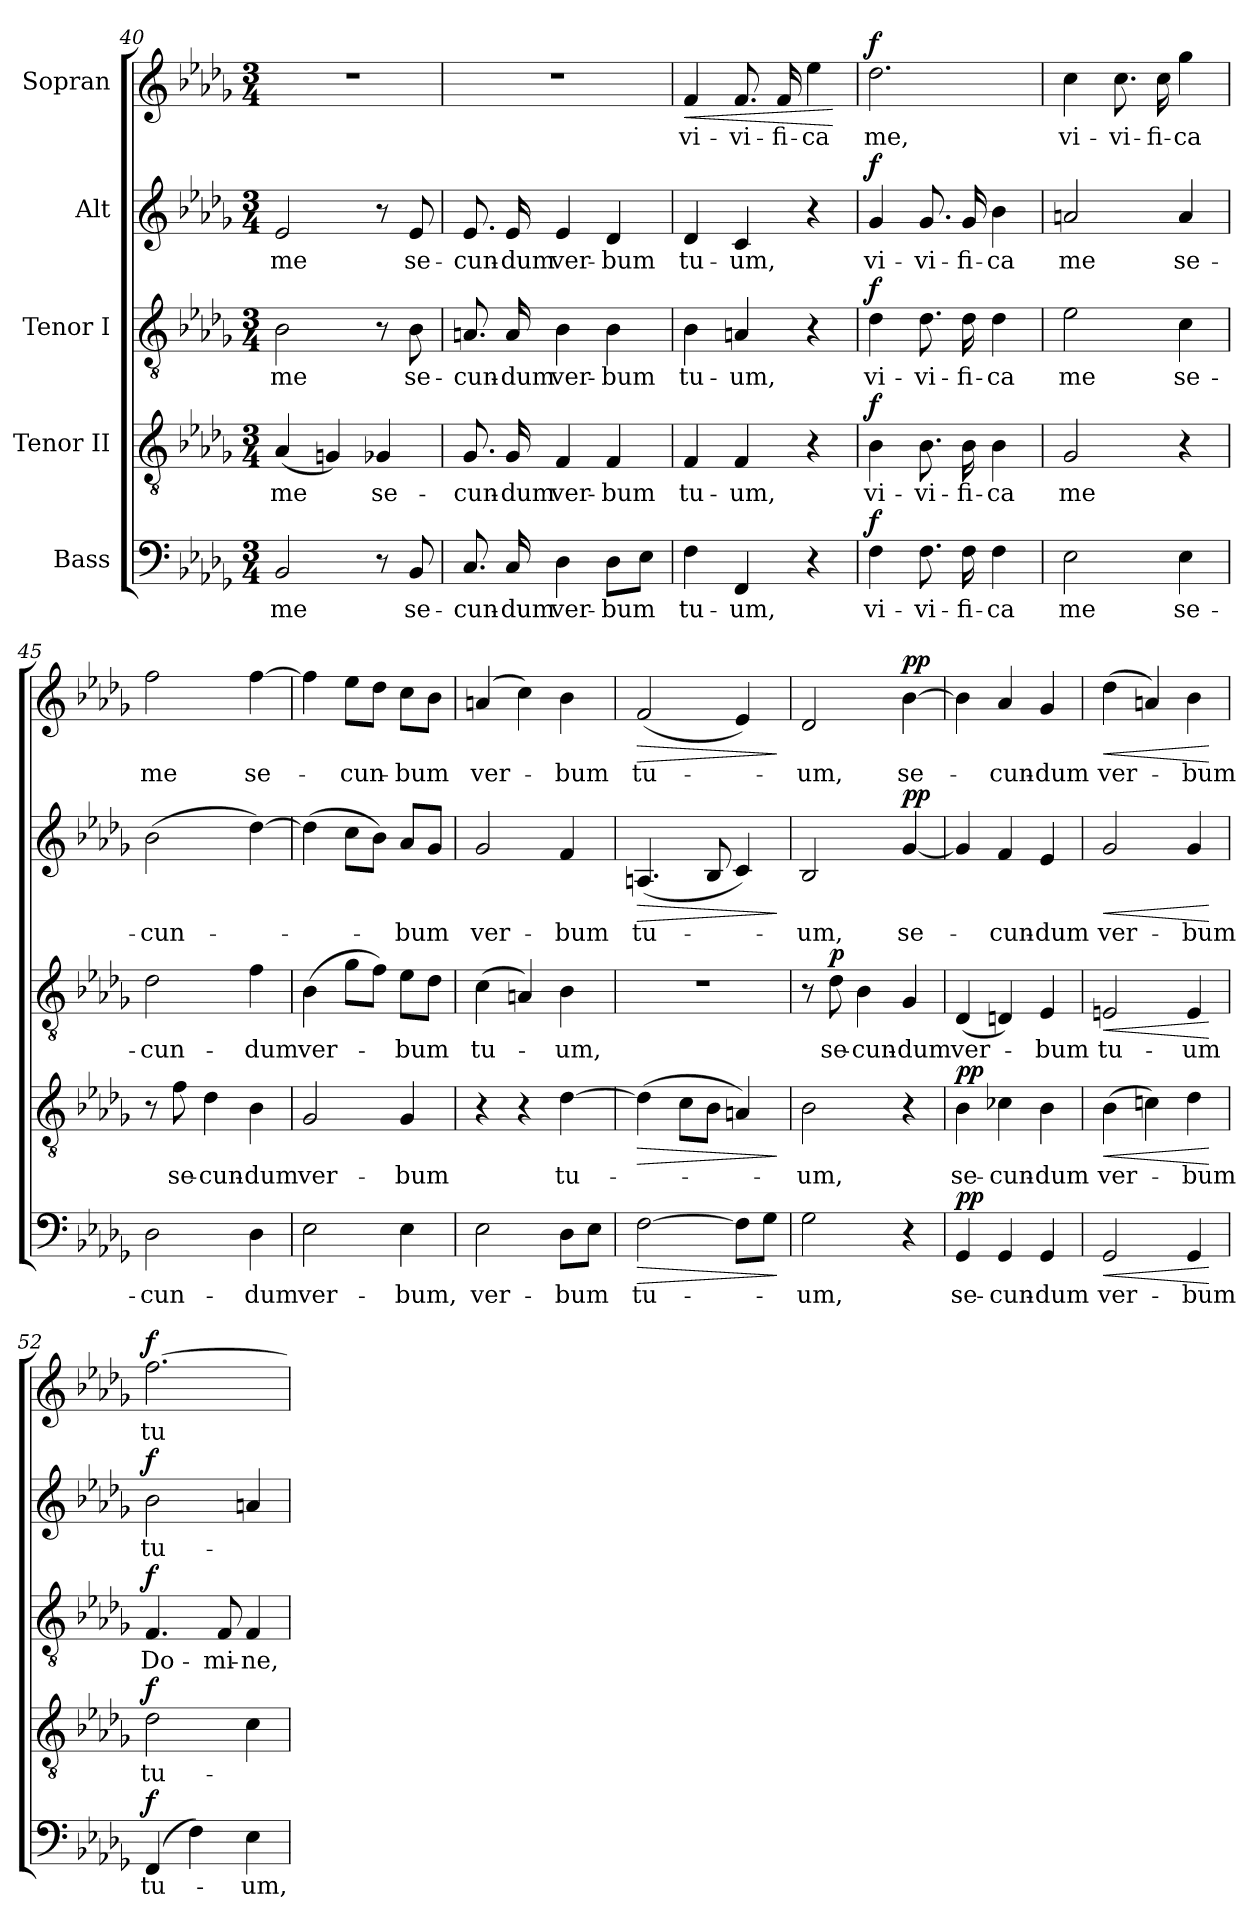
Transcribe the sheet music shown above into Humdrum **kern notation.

**kern	**text	**dynam	**kern	**text	**dynam	**kern	**text	**dynam	**kern	**text	**dynam	**kern	**text	**dynam
*part5	*part5	*part5	*part4	*part4	*part4	*part3	*part3	*part3	*part2	*part2	*part2	*part1	*part1	*part1
*staff5	*staff5	*staff5	*staff4	*staff4	*staff4	*staff3	*staff3	*staff3	*staff2	*staff2	*staff2	*staff1	*staff1	*staff1
*I"Bass	*	*	*I"Tenor II	*	*	*I"Tenor I	*	*	*I"Alt	*	*	*I"Sopran	*	*
*clefF4	*	*	*clefGv2	*	*	*clefGv2	*	*	*clefG2	*	*	*clefG2	*	*
*k[b-e-a-d-g-]	*	*	*k[b-e-a-d-g-]	*	*	*k[b-e-a-d-g-]	*	*	*k[b-e-a-d-g-]	*	*	*k[b-e-a-d-g-]	*	*
*D-:	*	*	*D-:	*	*	*D-:	*	*	*D-:	*	*	*D-:	*	*
*M3/4	*	*	*M3/4	*	*	*M3/4	*	*	*M3/4	*	*	*M3/4	*	*
=40	=40	=40	=40	=40	=40	=40	=40	=40	=40	=40	=40	=40	=40	=40
2BB-/	me	.	(4A-/	me	.	2B-\	me	.	2e-/	me	.	2.r	.	.
.	.	.	4Gn/)	.	.	.	.	.	.	.	.	.	.	.
8r	.	.	4G-X/	se-	.	8r	.	.	8r	.	.	.	.	.
8BB-/	se-	.	.	.	.	8B-\	se-	.	8e-/	se-	.	.	.	.
!!LO:LB:g=z
=41	=41	=41	=41	=41	=41	=41	=41	=41	=41	=41	=41	=41	=41	=41
8.C/	-cun-	.	8.G-/	-cun-	.	8.An/	-cun-	.	8.e-/	-cun-	.	2.r	.	.
16C/	-dum	.	16G-/	-dum	.	16A/	-dum	.	16e-/	-dum	.	.	.	.
4D-\	ver-	.	4F/	ver-	.	4B-\	ver-	.	4e-/	ver-	.	.	.	.
8D-\L	-bum	.	4F/	-bum	.	4B-\	-bum	.	4d-/	-bum	.	.	.	.
8E-\J	.	.	.	.	.	.	.	.	.	.	.	.	.	.
=42	=42	=42	=42	=42	=42	=42	=42	=42	=42	=42	=42	=42	=42	=42
!	!	!	!	!	!	!	!	!	!	!	!	!	!	!LO:HP:b
4F\	tu-	.	4F/	tu-	.	4B-\	tu-	.	4d-/	tu-	.	4f/	vi-	<
4FF/	-um,	.	4F/	-um,	.	4An/	-um,	.	4c/	-um,	.	8.f/	-vi-	.
.	.	.	.	.	.	.	.	.	.	.	.	16f/	-fi-	.
4r	.	.	4r	.	.	4r	.	.	4r	.	.	4ee-\	-ca	.
.	.	.	.	.	.	.	.	.	.	.	.	.	.	[
=43	=43	=43	=43	=43	=43	=43	=43	=43	=43	=43	=43	=43	=43	=43
!	!	!LO:DY:a	!	!	!LO:DY:a	!	!	!LO:DY:a	!	!	!LO:DY:a	!	!	!LO:DY:a
4F\	vi-	f	4B-\	vi-	f	4d-\	vi-	f	4g-/	vi-	f	2.dd-\	me,	f
8.F\	-vi-	.	8.B-\	-vi-	.	8.d-\	-vi-	.	8.g-/	-vi-	.	.	.	.
16F\	-fi-	.	16B-\	-fi-	.	16d-\	-fi-	.	16g-/	-fi-	.	.	.	.
4F\	-ca	.	4B-\	-ca	.	4d-\	-ca	.	4b-\	-ca	.	.	.	.
=44	=44	=44	=44	=44	=44	=44	=44	=44	=44	=44	=44	=44	=44	=44
2E-\	me	.	2G-/	me	.	2e-\	me	.	2an/	me	.	4cc\	vi-	.
.	.	.	.	.	.	.	.	.	.	.	.	8.cc\	-vi-	.
.	.	.	.	.	.	.	.	.	.	.	.	16cc\	-fi-	.
4E-\	se-	.	4r	.	.	4c\	se-	.	4a/	se-	.	4gg-\	-ca	.
=45	=45	=45	=45	=45	=45	=45	=45	=45	=45	=45	=45	=45	=45	=45
2D-\	-cun-	.	8r	.	.	2d-\	-cun-	.	(2b-\	-cun-	.	2ff\	me	.
.	.	.	8f\	se-	.	.	.	.	.	.	.	.	.	.
.	.	.	4d-\	-cun-	.	.	.	.	.	.	.	.	.	.
4D-\	-dum	.	4B-\	-dum	.	4f\	-dum	.	[4dd-\)	.	.	[4ff\	se-	.
!!LO:PB:g=z
=46	=46	=46	=46	=46	=46	=46	=46	=46	=46	=46	=46	=46	=46	=46
2E-\	ver-	.	2G-/	ver-	.	(>4B-\	ver-	.	(4dd-\]	.	.	4ff\]	.	.
.	.	.	.	.	.	8g-\L	.	.	8cc\L	.	.	8ee-\L	-cun-	.
.	.	.	.	.	.	8f\J)	.	.	8b-\J)	.	.	8dd-\J	.	.
4E-\	-bum,	.	4G-/	-bum	.	8e-\L	-bum	.	8a-/L	-bum	.	8cc\L	-bum	.
.	.	.	.	.	.	8d-\J	.	.	8g-/J	.	.	8b-\J	.	.
=47	=47	=47	=47	=47	=47	=47	=47	=47	=47	=47	=47	=47	=47	=47
2E-\	ver-	.	4r	.	.	(>4c\	tu-	.	2g-/	ver-	.	(>4an/	ver-	.
.	.	.	4r	.	.	4An/)	.	.	.	.	.	4cc\)	.	.
8D-\L	-bum	.	[4d-\	tu-	.	4B-\	-um,	.	4f/	-bum	.	4b-\	-bum	.
8E-\J	.	.	.	.	.	.	.	.	.	.	.	.	.	.
=48	=48	=48	=48	=48	=48	=48	=48	=48	=48	=48	=48	=48	=48	=48
!	!	!LO:HP:b	!	!	!LO:HP:b	!	!	!	!	!	!LO:HP:b	!	!	!LO:HP:b
[2F\	tu-	>	(4d-\]	.	>	2.r	.	.	(>4.An/	tu-	>	(>2f/	tu-	>
.	.	.	8c\L	.	.	.	.	.	.	.	.	.	.	.
.	.	.	8B-\J	.	.	.	.	.	8B-/	.	.	.	.	.
8F\L]	.	.	4An/)	.	.	.	.	.	4c/)	.	.	4e-/)	.	.
8G-\J	.	.	.	.	.	.	.	.	.	.	.	.	.	.
.	.	]	.	.	]	.	.	.	.	.	]	.	.	]
=49	=49	=49	=49	=49	=49	=49	=49	=49	=49	=49	=49	=49	=49	=49
2G-\	-um,	.	2B-\	-um,	.	8r	.	.	2B-/	-um,	.	2d-/	-um,	.
!	!	!	!	!	!	!	!	!LO:DY:a	!	!	!	!	!	!
.	.	.	.	.	.	8d-\	se-	p	.	.	.	.	.	.
.	.	.	.	.	.	4B-\	-cun-	.	.	.	.	.	.	.
!	!	!	!	!	!	!	!	!	!	!	!LO:DY:a	!	!	!LO:DY:a
4r	.	.	4r	.	.	4G-/	-dum	.	[4g-/	se-	pp	[4b-\	se-	pp
=50	=50	=50	=50	=50	=50	=50	=50	=50	=50	=50	=50	=50	=50	=50
!	!	!LO:DY:a	!	!	!LO:DY:a	!	!	!	!	!	!	!	!	!
4GG-/	se-	pp	4B-\	se-	pp	(>4D-/	ver-	.	4g-/]	.	.	4b-\]	.	.
4GG-/	-cun-	.	4c-X\	-cun-	.	4Dn/)	.	.	4f/	-cun-	.	4a-/	-cun-	.
4GG-/	-dum	.	4B-\	-dum	.	4E-/	-bum	.	4e-/	-dum	.	4g-/	-dum	.
!!LO:LB:g=z
=51	=51	=51	=51	=51	=51	=51	=51	=51	=51	=51	=51	=51	=51	=51
!	!	!LO:HP:b	!	!	!LO:HP:b	!	!	!LO:HP:b	!	!	!LO:HP:b	!	!	!LO:HP:b
2GG-/	ver-	<	(>4B-\	ver-	<	2En/	tu-	<	2g-/	ver-	<	(>4dd-\	ver-	<
.	.	.	4cn\)	.	.	.	.	.	.	.	.	4an/)	.	.
4GG-/	-bum	.	4d-\	-bum	.	4E/	-um	.	4g-/	-bum	.	4b-\	-bum	.
.	.	[	.	.	[	.	.	[	.	.	[	.	.	[
=52	=52	=52	=52	=52	=52	=52	=52	=52	=52	=52	=52	=52	=52	=52
!	!	!LO:DY:a	!	!	!LO:DY:a	!	!	!LO:DY:a	!	!	!LO:DY:a	!	!	!LO:DY:a
(>4FF/	tu-	f	2d-\	tu-	f	4.F/	Do-	f	2b-\	tu-	f	[2.ff\	tu-	f
4F\)	.	.	.	.	.	.	.	.	.	.	.	.	.	.
.	.	.	.	.	.	8F/	-mi-	.	.	.	.	.	.	.
4E-\	-um,	.	4c\	.	.	4F/	-ne,	.	4an/	.	.	.	.	.
=	=	=	=	=	=	=	=	=	=	=	=	=	=	=
*-	*-	*-	*-	*-	*-	*-	*-	*-	*-	*-	*-	*-	*-	*-
